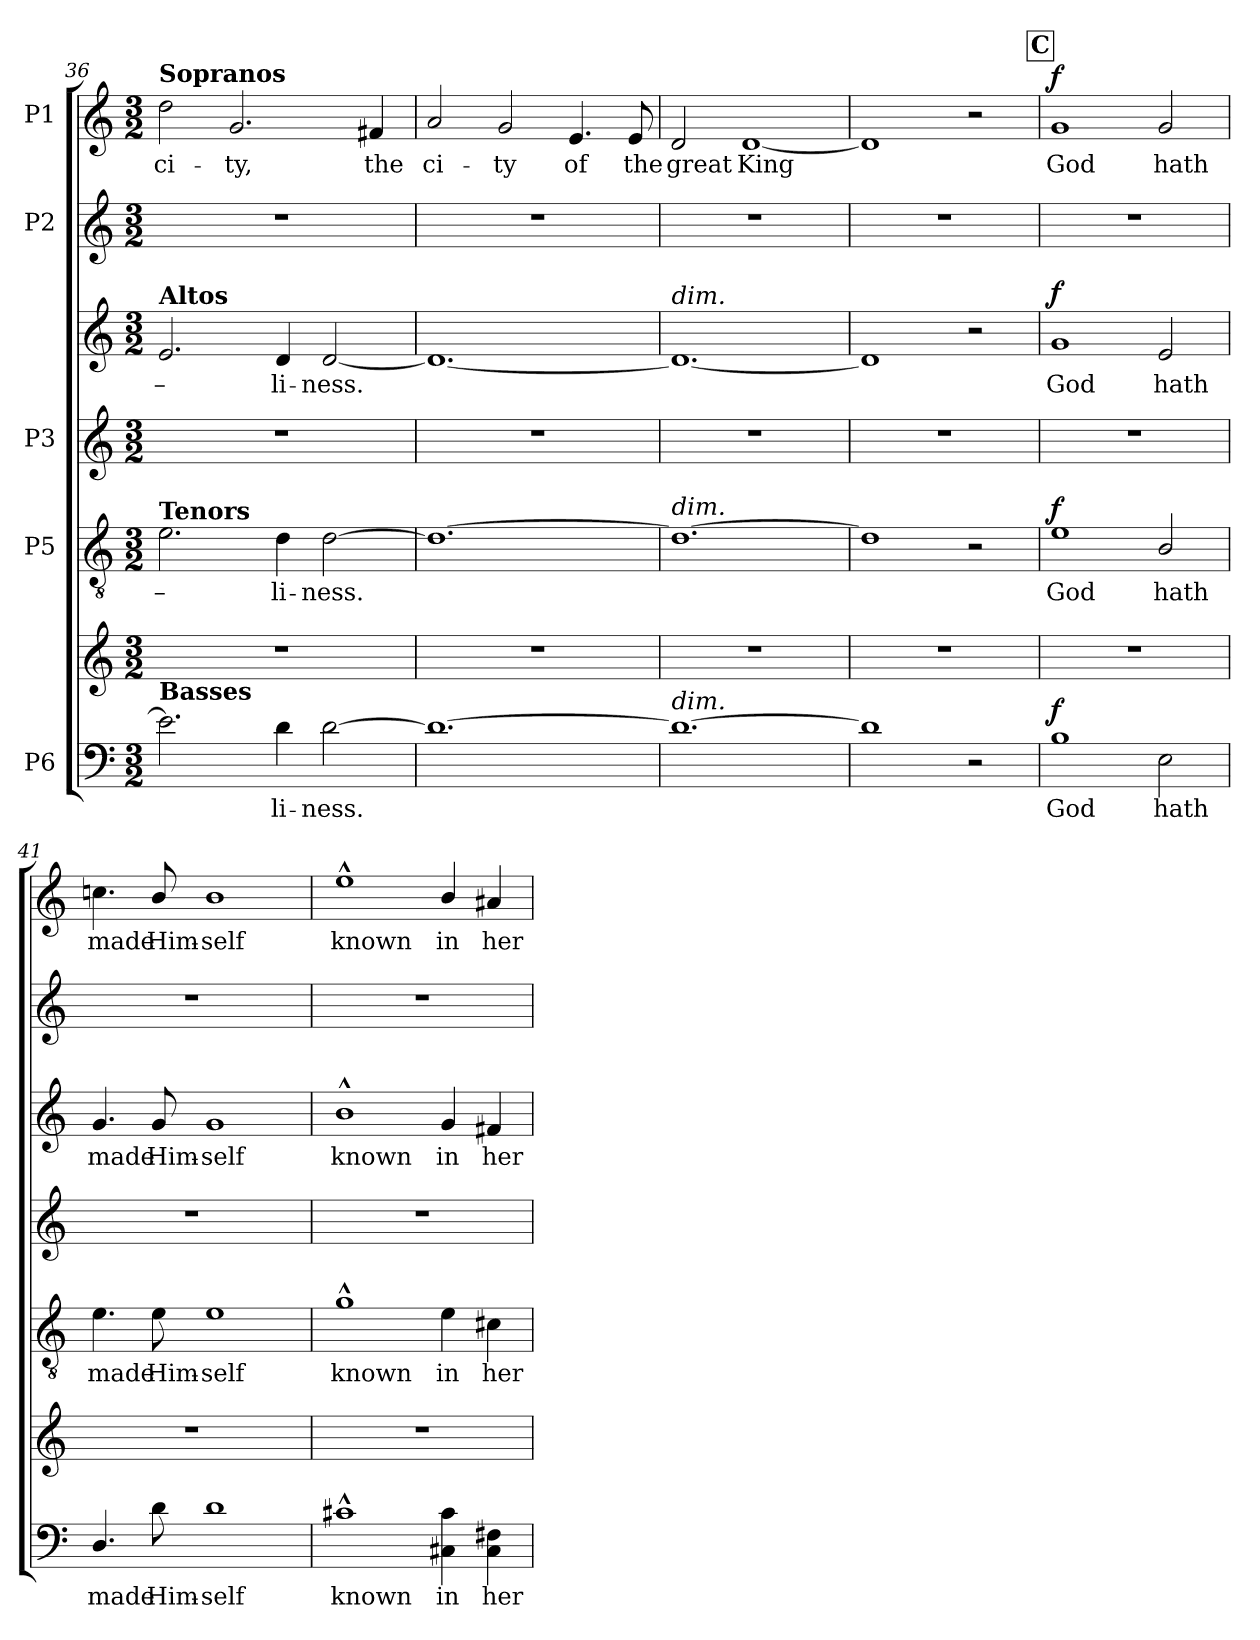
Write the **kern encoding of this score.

**kern	**text	**kern	**dynam	**kern	**text	**dynam	**kern	**kern	**text	**dynam	**kern	**kern	**text	**dynam
*part5	*part5	*part5	*part5	*part4	*part4	*part4	*part3	*part3	*part3	*part3	*part2	*part1	*part1	*part1
*staff7	*staff7	*staff6	*staff6/7	*staff5	*staff5	*staff5	*staff4	*staff3	*staff3	*staff3/4	*staff2	*staff1	*staff1	*staff1
*I"P6	*	*	*	*I"P5	*	*	*I"P3	*	*	*	*I"P2	*I"P1	*	*
!!LO:LB:g=z
*clefF4	*	*clefG2	*	*clefGv2	*	*	*clefG2	*clefG2	*	*	*clefG2	*clefG2	*	*
*	*	*	*	*ITrd7c12	*	*	*	*	*	*	*	*	*	*
*k[]	*	*k[]	*	*k[]	*	*	*k[]	*k[]	*	*	*k[]	*k[]	*	*
*C:	*	*C:	*	*C:	*	*	*C:	*C:	*	*	*C:	*C:	*	*
*M3/2	*	*M3/2	*	*M3/2	*	*	*M3/2	*M3/2	*	*	*M3/2	*M3/2	*	*
=36	=36	=36	=36	=36	=36	=36	=36	=36	=36	=36	=36	=36	=36	=36
!	!	!LO:N:vis=1	!	!	!	!	!	!	!	!	!	!	!	!
!	!	!	!	!	!LO:LY:b:color=#000000	!	!LO:N:vis=1	!	!	!	!	!	!	!
!	!	!	!	!	!	!	!	!	!LO:LY:b:color=#000000	!	!LO:N:vis=1	!	!	!
!	!	!	!	!	!	!	!	!	!	!	!	!LO:TX:a:B:t=Sopranos	!	!
!	!	!	!	!	!	!	!	!LO:TX:a:B:t=Altos	!	!	!	!	!	!
!	!	!	!	!LO:TX:a:B:t=Tenors	!	!	!	!	!	!	!	!	!	!
!LO:TX:a:B:t=Basses	!	!	!	!	!	!	!	!	!	!	!	!	!	!
!	!	!	!	!	!	!	!	!	!	!	!	!	!LO:LY:b:color=#000000	!
2.ei\]	.	1.r	.	2.Ei\	–	.	1.r	2.ei/	–	.	1.r	2ddi\	ci-	.
!	!	!	!	!	!	!	!	!	!	!	!	!	!LO:LY:b:color=#000000	!
.	.	.	.	.	.	.	.	.	.	.	.	2.gi/	-ty,	.
!	!LO:LY:b:color=#000000	!	!	!	!	!	!	!	!	!	!	!	!	!
!	!	!	!	!	!LO:LY:b:color=#000000	!	!	!	!	!	!	!	!	!
!	!	!	!	!	!	!	!	!	!LO:LY:b:color=#000000	!	!	!	!	!
4di\	-li-	.	.	4Di\	li-	.	.	4di/	li-	.	.	.	.	.
!	!LO:LY:b:color=#000000	!	!	!	!	!	!	!	!	!	!	!	!	!
!	!	!	!	!	!LO:LY:b:color=#000000	!	!	!	!	!	!	!	!	!
!	!	!	!	!	!	!	!	!	!LO:LY:b:color=#000000	!	!	!	!	!
[2di\	-ness.	.	.	[2Di\	-ness.	.	.	[2di/	-ness.	.	.	.	.	.
!	!	!	!	!	!	!	!	!	!	!	!	!	!LO:LY:b:color=#000000	!
.	.	.	.	.	.	.	.	.	.	.	.	4f#i/	the	.
=37	=37	=37	=37	=37	=37	=37	=37	=37	=37	=37	=37	=37	=37	=37
!	!	!LO:N:vis=1	!	!	!	!	!LO:N:vis=1	!	!	!	!LO:N:vis=1	!	!	!
!	!	!	!	!	!	!	!	!	!	!	!	!	!LO:LY:b:color=#000000	!
1.di_	.	1.r	.	1.Di_	.	.	1.r	1.di_	.	.	1.r	2ai/	ci-	.
!	!	!	!	!	!	!	!	!	!	!	!	!	!LO:LY:b:color=#000000	!
.	.	.	.	.	.	.	.	.	.	.	.	2gi/	-ty	.
!	!	!	!	!	!	!	!	!	!	!	!	!	!LO:LY:b:color=#000000	!
.	.	.	.	.	.	.	.	.	.	.	.	4.ei/	of	.
!	!	!	!	!	!	!	!	!	!	!	!	!	!LO:LY:b:color=#000000	!
.	.	.	.	.	.	.	.	.	.	.	.	8ei/	the	.
=38	=38	=38	=38	=38	=38	=38	=38	=38	=38	=38	=38	=38	=38	=38
!	!	!LO:N:vis=1	!	!	!	!	!LO:N:vis=1	!	!	!	!LO:N:vis=1	!	!	!
!	!	!	!	!	!	!	!	!LO:TX:a:i:t=dim.	!	!	!	!	!	!
!	!	!	!	!LO:TX:a:i:t=dim.	!	!	!	!	!	!	!	!	!	!
!LO:TX:a:i:t=dim.	!	!	!	!	!	!	!	!	!	!	!	!	!	!
!	!	!	!	!	!	!	!	!	!	!	!	!	!LO:LY:b:color=#000000	!
1.di_	.	1.r	.	1.Di_	.	.	1.r	1.di_	.	.	1.r	2di/	great	.
!	!	!	!	!	!	!	!	!	!	!	!	!	!LO:LY:b:color=#000000	!
.	.	.	.	.	.	.	.	.	.	.	.	[1di	King	.
=39	=39	=39	=39	=39	=39	=39	=39	=39	=39	=39	=39	=39	=39	=39
!	!	!LO:N:vis=1	!	!	!	!	!LO:N:vis=1	!	!	!	!LO:N:vis=1	!	!	!
1di]	.	1.r	.	1Di]	.	.	1.r	1di]	.	.	1.r	1di]	.	.
2r	.	.	.	2r	.	.	.	2r	.	.	.	2r	.	.
!!LO:REH:place=s1:B:color=#000000:enc=box:fs=17.1407:t=C
=40	=40	=40	=40	=40	=40	=40	=40	=40	=40	=40	=40	=40	=40	=40
!	!LO:LY:b:color=#000000	!LO:N:vis=1	!	!	!	!	!	!	!	!	!	!	!	!
!	!	!	!	!	!LO:LY:b:color=#000000	!	!LO:N:vis=1	!	!	!	!	!	!	!
!	!	!	!	!	!	!	!	!	!LO:LY:b:color=#000000	!	!LO:N:vis=1	!	!	!
!	!	!	!	!	!	!	!	!	!	!	!	!	!LO:LY:b:color=#000000	!
1Bi	God	1.r	f	1Ei	God	f	1.r	1gi	God	f	1.r	1gi	God	f
!	!LO:LY:b:color=#000000	!	!	!	!	!	!	!	!	!	!	!	!	!
!	!	!	!	!	!LO:LY:b:color=#000000	!	!	!	!	!	!	!	!	!
!	!	!	!	!	!	!	!	!	!LO:LY:b:color=#000000	!	!	!	!	!
!	!	!	!	!	!	!	!	!	!	!	!	!	!LO:LY:b:color=#000000	!
2Ei\	hath	.	.	2BBi/	hath	.	.	2ei/	hath	.	.	2gi/	hath	.
=41	=41	=41	=41	=41	=41	=41	=41	=41	=41	=41	=41	=41	=41	=41
!	!LO:LY:b:color=#000000	!LO:N:vis=1	!	!	!	!	!	!	!	!	!	!	!	!
!	!	!	!	!	!LO:LY:b:color=#000000	!	!LO:N:vis=1	!	!	!	!	!	!	!
!	!	!	!	!	!	!	!	!	!LO:LY:b:color=#000000	!	!LO:N:vis=1	!	!	!
!	!	!	!	!	!	!	!	!	!	!	!	!	!LO:LY:b:color=#000000	!
4.Di/	made	1.r	.	4.Ei\	made	.	1.r	4.gi/	made	.	1.r	4.ccni\	made	.
!	!LO:LY:b:color=#000000	!	!	!	!	!	!	!	!	!	!	!	!	!
!	!	!	!	!	!LO:LY:b:color=#000000	!	!	!	!	!	!	!	!	!
!	!	!	!	!	!	!	!	!	!LO:LY:b:color=#000000	!	!	!	!	!
!	!	!	!	!	!	!	!	!	!	!	!	!	!LO:LY:b:color=#000000	!
8di\	Him-	.	.	8Ei\	Him-	.	.	8gi/	Him-	.	.	8bi/	Him-	.
!	!LO:LY:b:color=#000000	!	!	!	!	!	!	!	!	!	!	!	!	!
!	!	!	!	!	!LO:LY:b:color=#000000	!	!	!	!	!	!	!	!	!
!	!	!	!	!	!	!	!	!	!LO:LY:b:color=#000000	!	!	!	!	!
!	!	!	!	!	!	!	!	!	!	!	!	!	!LO:LY:b:color=#000000	!
1di	-self	.	.	1Ei	-self	.	.	1gi	-self	.	.	1bi	-self	.
!!LO:LB:g=z
=42	=42	=42	=42	=42	=42	=42	=42	=42	=42	=42	=42	=42	=42	=42
!	!LO:LY:b:color=#000000	!LO:N:vis=1	!	!	!	!	!	!	!	!	!	!	!	!
!	!	!	!	!	!LO:LY:b:color=#000000	!	!LO:N:vis=1	!	!	!	!	!	!	!
!	!	!	!	!	!	!	!	!	!LO:LY:b:color=#000000	!	!LO:N:vis=1	!	!	!
!	!	!	!	!	!	!	!	!	!	!	!	!	!LO:LY:b:color=#000000	!
1c#^^i	known	1.r	.	1G^^i	known	.	1.r	1b^^i	known	.	1.r	1ee^^i	known	.
!	!LO:LY:b:color=#000000	!	!	!	!	!	!	!	!	!	!	!	!	!
!	!	!	!	!	!LO:LY:b:color=#000000	!	!	!	!	!	!	!	!	!
!	!	!	!	!	!	!	!	!	!LO:LY:b:color=#000000	!	!	!	!	!
!	!	!	!	!	!	!	!	!	!	!	!	!	!LO:LY:b:color=#000000	!
4C#i\ 4c#i	in	.	.	4Ei\	in	.	.	4gi/	in	.	.	4bi/	in	.
!	!LO:LY:b:color=#000000	!	!	!	!	!	!	!	!	!	!	!	!	!
!	!	!	!	!	!LO:LY:b:color=#000000	!	!	!	!	!	!	!	!	!
!	!	!	!	!	!	!	!	!	!LO:LY:b:color=#000000	!	!	!	!	!
!	!	!	!	!	!	!	!	!	!	!	!	!	!LO:LY:b:color=#000000	!
4C#i\ 4F#i	her	.	.	4C#i\	her	.	.	4f#i/	her	.	.	4a#Xi/	her	.
=	=	=	=	=	=	=	=	=	=	=	=	=	=	=
*-	*-	*-	*-	*-	*-	*-	*-	*-	*-	*-	*-	*-	*-	*-
